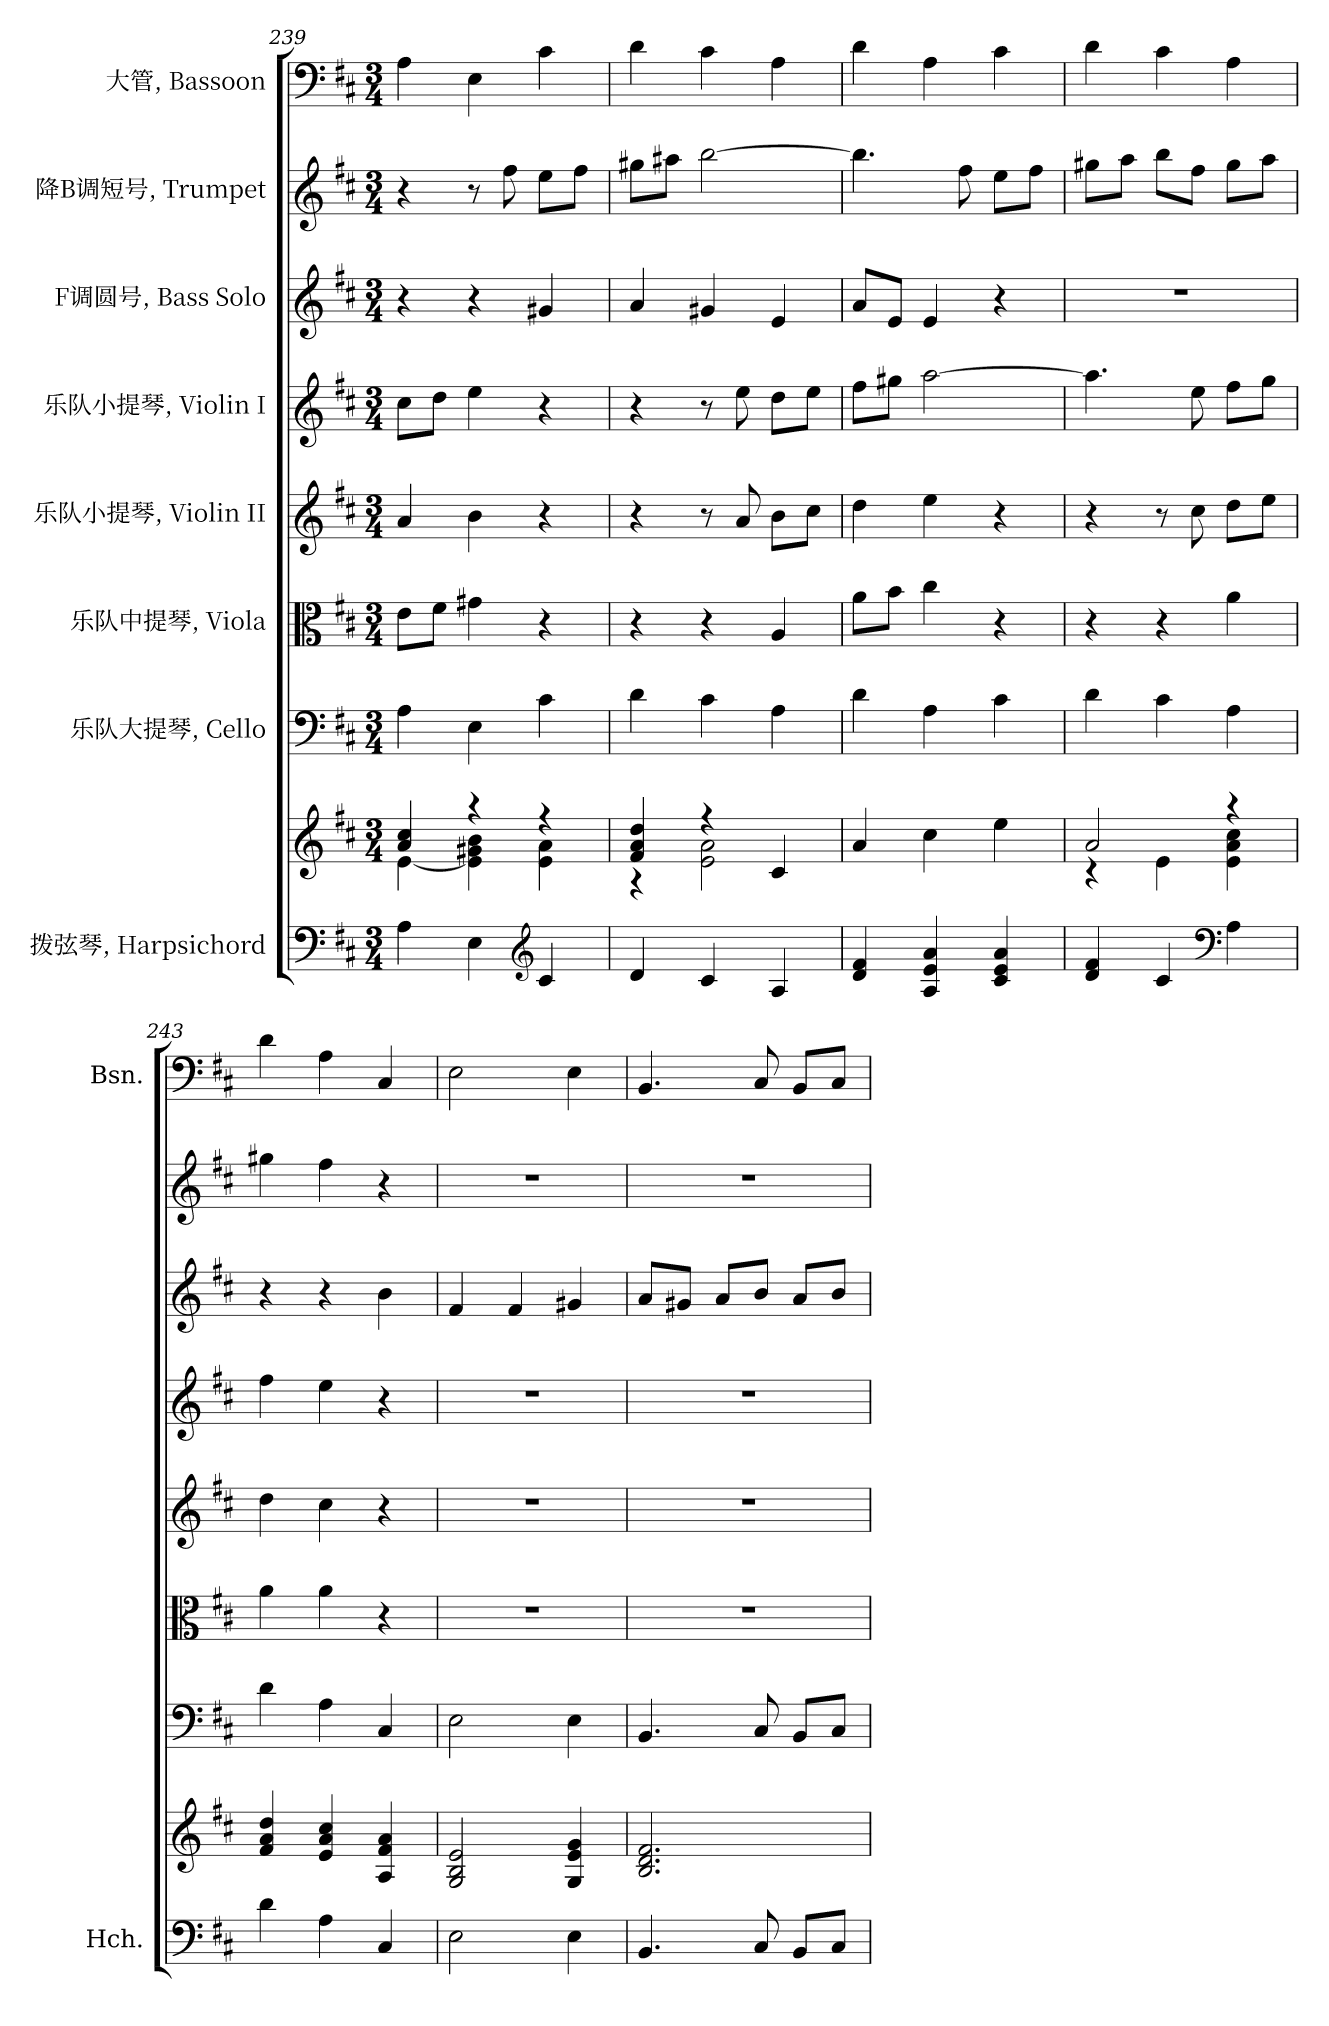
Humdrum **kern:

**kern	**kern	**kern	**kern	**kern	**kern	**kern	**kern	**kern
*part8	*part8	*part7	*part6	*part5	*part4	*part3	*part2	*part1
*staff9	*staff8	*staff7	*staff6	*staff5	*staff4	*staff3	*staff2	*staff1
*I"拨弦琴, Harpsichord	*	*I"乐队大提琴, Cello	*I"乐队中提琴, Viola	*I"乐队小提琴, Violin II	*I"乐队小提琴, Violin I	*I"F调圆号, Bass Solo	*I"降B调短号, Trumpet	*I"大管, Bassoon
*I'Hch.	*	*	*	*	*	*	*	*I'Bsn.
*clefF4	*clefG2	*clefF4	*clefC3	*clefG2	*clefG2	*clefG2	*clefG2	*clefF4
*	*	*	*	*	*	*ITrd4c7	*ITrd1c2	*
*k[f#c#]	*k[f#c#]	*k[f#c#]	*k[f#c#]	*k[f#c#]	*k[f#c#]	*k[f#]	*k[]	*k[f#c#]
*M3/4	*M3/4	*M3/4	*M3/4	*M3/4	*M3/4	*M3/4	*M3/4	*M3/4
=239	=239	=239	=239	=239	=239	=239	=239	=239
*	*^	*	*	*	*	*	*	*
4A\	4a/ 4cc#/	[4e\	4A\	8e\L	4a/	8cc#\L	4r	4r	4A\
.	.	.	.	8f#\J	.	8dd\J	.	.	.
4E\	4r	4e\] 4g#X\ 4b\	4E\	4g#X\	4b\	4ee\	4r	8r	4E\
.	.	.	.	.	.	.	.	8ee\	.
*clefG2	*	*	*	*	*	*	*	*	*
4c#/	4r	4e\ 4a\	4c#\	4r	4r	4r	4c#X/	8dd\L	4c#\
.	.	.	.	.	.	.	.	8ee\J	.
=240	=240	=240	=240	=240	=240	=240	=240	=240	=240
4d/	4f#/ 4a/ 4dd/	4r	4d\	4r	4r	4r	4d/	8ff#X\L	4d\
.	.	.	.	.	.	.	.	8gg#X\J	.
4c#/	4r	2e\ 2a\	4c#\	4r	8r	8r	4c#X/	[2aa\	4c#\
.	.	.	.	.	8a/	8ee\	.	.	.
4A/	4c#/	.	4A\	4A/	8b\L	8dd\L	4A/	.	4A\
.	.	.	.	.	8cc#\J	8ee\J	.	.	.
*	*v	*v	*	*	*	*	*	*	*
=241	=241	=241	=241	=241	=241	=241	=241	=241
4d/ 4f#/	4a/	4d\	8a\L	4dd\	8ff#\L	8d/L	4.aa\]	4d\
.	.	.	8b\J	.	8gg#X\J	8A/J	.	.
4A/ 4e/ 4a/	4cc#\	4A\	4cc#\	4ee\	[2aa\	4A/	.	4A\
.	.	.	.	.	.	.	8ee\	.
4c#/ 4e/ 4a/	4ee\	4c#\	4r	4r	.	4r	8dd\L	4c#\
.	.	.	.	.	.	.	8ee\J	.
=242	=242	=242	=242	=242	=242	=242	=242	=242
*	*^	*	*	*	*	*	*	*
4d/ 4f#/	2a/	4r	4d\	4r	4r	4.aa\]	2.r	8ff#X\L	4d\
.	.	.	.	.	.	.	.	8gg\J	.
4c#/	.	4e\	4c#\	4r	8r	.	.	8aa\L	4c#\
.	.	.	.	.	8cc#\	8ee\	.	8ee\J	.
*clefF4	*	*	*	*	*	*	*	*	*
4A\	4r	4e\ 4a\ 4cc#\	4A\	4a\	8dd\L	8ff#\L	.	8ff#\L	4A\
.	.	.	.	.	8ee\J	8gg\J	.	8gg\J	.
*	*v	*v	*	*	*	*	*	*	*
!!LO:PB:g=z
=243	=243	=243	=243	=243	=243	=243	=243	=243
4d\	4f#/ 4a/ 4dd/	4d\	4a\	4dd\	4ff#\	4r	4ff#X\	4d\
4A\	4e/ 4a/ 4cc#/	4A\	4a\	4cc#\	4ee\	4r	4ee\	4A\
4C#/	4A/ 4f#/ 4a/	4C#/	4r	4r	4r	4e\	4r	4C#/
=244	=244	=244	=244	=244	=244	=244	=244	=244
2E\	2G/ 2B/ 2e/	2E\	2.r	2.r	2.r	4B/	2.r	2E\
.	.	.	.	.	.	4B/	.	.
4E\	4G/ 4e/ 4g/	4E\	.	.	.	4c#X/	.	4E\
=245	=245	=245	=245	=245	=245	=245	=245	=245
4.BB/	2.B/ 2.d/ 2.f#/	4.BB/	2.r	2.r	2.r	8d/L	2.r	4.BB/
.	.	.	.	.	.	8c#X/J	.	.
.	.	.	.	.	.	8d/L	.	.
8C#/	.	8C#/	.	.	.	8e/J	.	8C#/
8BB/L	.	8BB/L	.	.	.	8d/L	.	8BB/L
8C#/J	.	8C#/J	.	.	.	8e/J	.	8C#/J
=	=	=	=	=	=	=	=	=
*-	*-	*-	*-	*-	*-	*-	*-	*-
